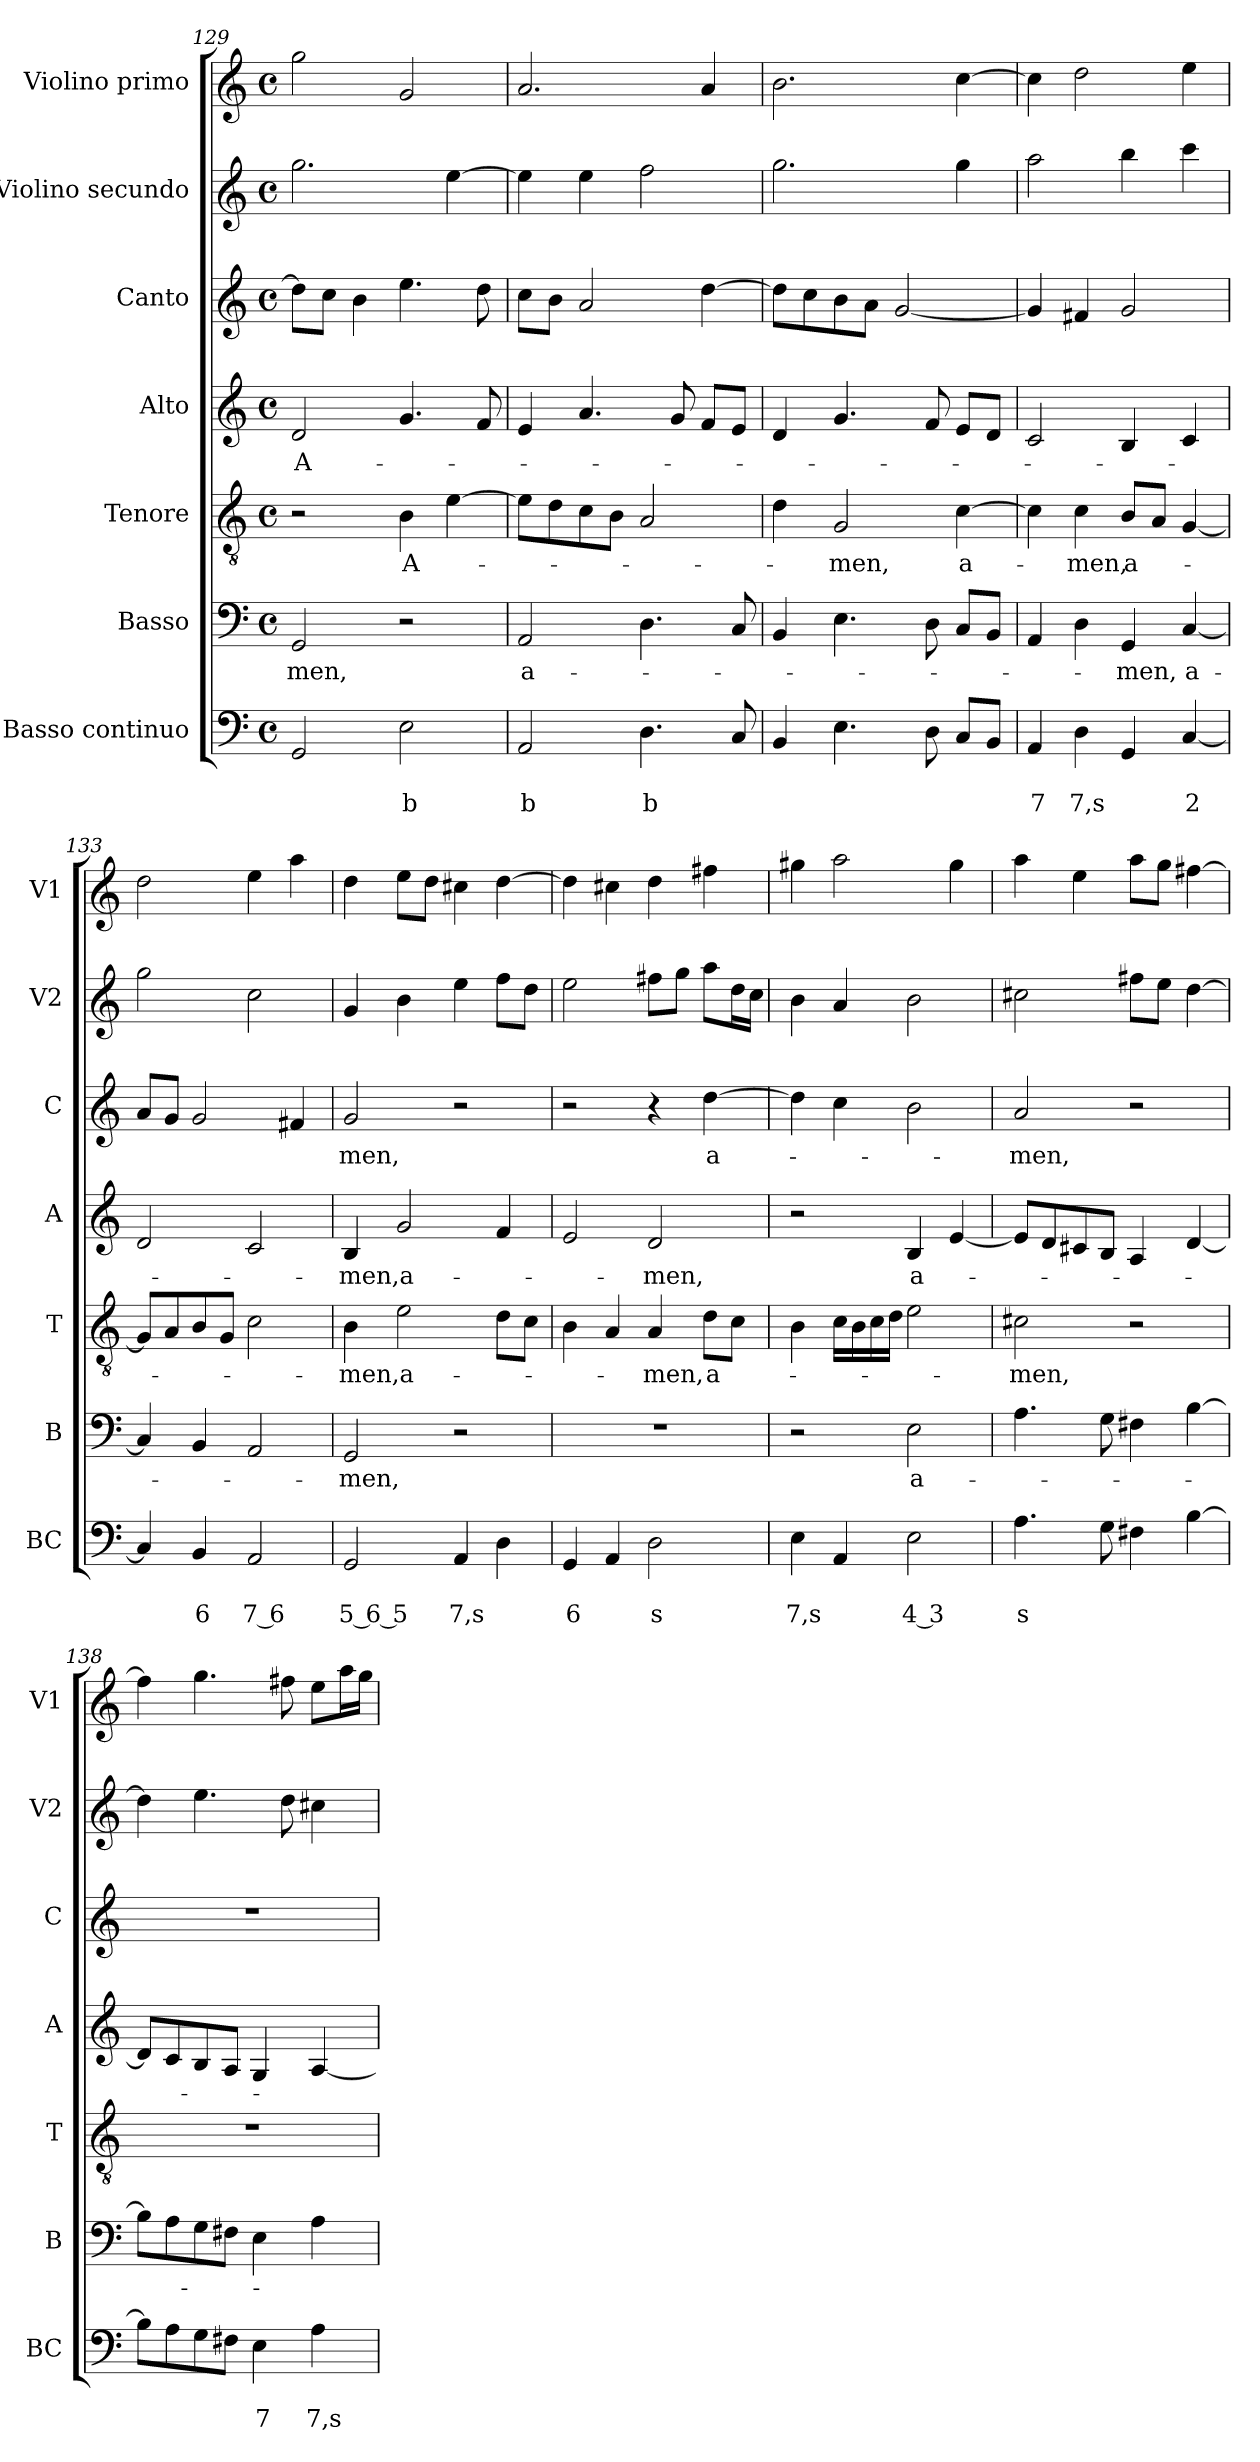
**kern	**text	**text	**kern	**text	**kern	**text	**kern	**text	**kern	**text	**kern	**kern
*part7	*part7	*part7	*part6	*part6	*part5	*part5	*part4	*part4	*part3	*part3	*part2	*part1
*staff7	*staff7	*staff7	*staff6	*staff6	*staff5	*staff5	*staff4	*staff4	*staff3	*staff3	*staff2	*staff1
*I"Basso continuo	*	*	*I"Basso	*	*I"Tenore	*	*I"Alto	*	*I"Canto	*	*I"Violino secundo	*I"Violino primo
*I'BC	*	*	*I'B	*	*I'T	*	*I'A	*	*I'C	*	*I'V2	*I'V1
*clefF4	*	*	*clefF4	*	*clefGv2	*	*clefG2	*	*clefG2	*	*clefG2	*clefG2
*k[]	*	*	*k[]	*	*k[]	*	*k[]	*	*k[]	*	*k[]	*k[]
*C:	*	*	*C:	*	*C:	*	*C:	*	*C:	*	*C:	*C:
*M4/4	*	*	*M4/4	*	*M4/4	*	*M4/4	*	*M4/4	*	*M4/4	*M4/4
*met(c)	*	*	*met(c)	*	*met(c)	*	*met(c)	*	*met(c)	*	*met(c)	*met(c)
=129	=129	=129	=129	=129	=129	=129	=129	=129	=129	=129	=129	=129
!	!	!	!	!LO:LY:b	!	!	!	!LO:LY:b	!	!	!	!
2GG/	.	.	2GG/	-men,	2r	.	2d/	A-	8dd\L]	.	2.gg\	2gg\
.	.	.	.	.	.	.	.	.	8cc\J	.	.	.
.	.	.	.	.	.	.	.	.	4b\	.	.	.
!	!	!LO:LY:b	!	!	!	!LO:LY:b	!	!	!	!	!	!
2E\	.	b	2r	.	4B\	A-	4.g/	.	4.ee\	.	.	2g/
.	.	.	.	.	[4e\	.	.	.	.	.	[4ee\	.
.	.	.	.	.	.	.	8f/	.	8dd\	.	.	.
=130	=130	=130	=130	=130	=130	=130	=130	=130	=130	=130	=130	=130
!	!	!LO:LY:b	!	!LO:LY:b	!	!	!	!	!	!	!	!
2AA/	.	b	2AA/	a-	8e\L]	.	4e/	.	8cc\L	.	4ee\]	2.a/
.	.	.	.	.	8d\	.	.	.	8b\J	.	.	.
.	.	.	.	.	8c\	.	4.a/	.	2a/	.	4ee\	.
.	.	.	.	.	8B\J	.	.	.	.	.	.	.
!	!	!LO:LY:b	!	!	!	!	!	!	!	!	!	!
4.D\	.	b	4.D\	.	2A/	.	.	.	.	.	2ff\	.
.	.	.	.	.	.	.	8g/	.	.	.	.	.
.	.	.	.	.	.	.	8f/L	.	[4dd\	.	.	4a/
8C/	.	.	8C/	.	.	.	8e/J	.	.	.	.	.
!!LO:PB:g=z
=131	=131	=131	=131	=131	=131	=131	=131	=131	=131	=131	=131	=131
4BB/	.	.	4BB/	.	4d\	.	4d/	.	8dd\L]	.	2.gg\	2.b\
.	.	.	.	.	.	.	.	.	8cc\	.	.	.
!	!	!	!	!	!	!LO:LY:b	!	!	!	!	!	!
4.E\	.	.	4.E\	.	2G/	-men,	4.g/	.	8b\	.	.	.
.	.	.	.	.	.	.	.	.	8a\J	.	.	.
.	.	.	.	.	.	.	.	.	[2g/	.	.	.
8D\	.	.	8D\	.	.	.	8f/	.	.	.	.	.
!	!	!	!	!	!	!LO:LY:b	!	!	!	!	!	!
8C/L	.	.	8C/L	.	[4c\	a-	8e/L	.	.	.	4gg\	[4cc\
8BB/J	.	.	8BB/J	.	.	.	8d/J	.	.	.	.	.
=132	=132	=132	=132	=132	=132	=132	=132	=132	=132	=132	=132	=132
!	!	!LO:LY:b	!	!	!	!	!	!	!	!	!	!
4AA/	.	7	4AA/	.	4c\]	.	2c/	.	4g/]	.	2aa\	4cc\]
!	!	!LO:LY:b	!	!	!	!LO:LY:b	!	!	!	!	!	!
4D\	.	7,s	4D\	.	4c\	-men,	.	.	4f#X/	.	.	2dd\
!	!	!	!	!LO:LY:b	!	!LO:LY:b	!	!	!	!	!	!
4GG/	.	.	4GG/	-men,	8B/L	a-	4B/	.	2g/	.	4bb\	.
.	.	.	.	.	8A/J	.	.	.	.	.	.	.
!	!	!LO:LY:b	!	!LO:LY:b	!	!	!	!	!	!	!	!
[4C/	.	2	[4C/	a-	[4G/	.	4c/	.	.	.	4ccc\	4ee\
=133	=133	=133	=133	=133	=133	=133	=133	=133	=133	=133	=133	=133
4C/]	.	.	4C/]	.	8G/L]	.	2d/	.	8a/L	.	2gg\	2dd\
.	.	.	.	.	8A/	.	.	.	8g/J	.	.	.
!	!	!LO:LY:b	!	!	!	!	!	!	!	!	!	!
4BB/	.	6	4BB/	.	8B/	.	.	.	2g/	.	.	.
.	.	.	.	.	8G/J	.	.	.	.	.	.	.
!	!	!LO:LY:b	!	!	!	!	!	!	!	!	!	!
2AA/	.	7 6	2AA/	.	2c\	.	2c/	.	.	.	2cc\	4ee\
.	.	.	.	.	.	.	.	.	4f#X/	.	.	4aa\
=134	=134	=134	=134	=134	=134	=134	=134	=134	=134	=134	=134	=134
!	!	!LO:LY:b	!	!LO:LY:b	!	!LO:LY:b	!	!LO:LY:b	!	!LO:LY:b	!	!
2GG/	.	5 6 5	2GG/	-men,	4B\	-men,	4B/	-men,	2g/	-men,	4g/	4dd\
!	!	!	!	!	!	!LO:LY:b	!	!LO:LY:b	!	!	!	!
.	.	.	.	.	2e\	a-	2g/	a-	.	.	4b\	8ee\L
.	.	.	.	.	.	.	.	.	.	.	.	8dd\J
!	!	!LO:LY:b	!	!	!	!	!	!	!	!	!	!
4AA/	.	7,s	2r	.	.	.	.	.	2r	.	4ee\	4cc#X\
4D\	.	.	.	.	8d\L	.	4f/	.	.	.	8ff\L	[4dd\
.	.	.	.	.	8c\J	.	.	.	.	.	8dd\J	.
=135	=135	=135	=135	=135	=135	=135	=135	=135	=135	=135	=135	=135
!	!	!LO:LY:b	!	!	!	!	!	!	!	!	!	!
4GG/	.	6	1r	.	4B\	.	2e/	.	2r	.	2ee\	4dd\]
4AA/	.	.	.	.	4A/	.	.	.	.	.	.	4cc#X\
!	!	!LO:LY:b	!	!	!	!LO:LY:b	!	!LO:LY:b	!	!	!	!
2D\	.	s	.	.	4A/	-men,	2d/	-men,	4r	.	8ff#X\L	4dd\
.	.	.	.	.	.	.	.	.	.	.	8gg\J	.
!	!	!	!	!	!	!LO:LY:b	!	!	!	!LO:LY:b	!	!
.	.	.	.	.	8d\L	a-	.	.	[4dd\	a-	8aa\L	4ff#X\
.	.	.	.	.	8c\J	.	.	.	.	.	16dd\L	.
.	.	.	.	.	.	.	.	.	.	.	16cc\JJ	.
=136	=136	=136	=136	=136	=136	=136	=136	=136	=136	=136	=136	=136
!	!	!LO:LY:b	!	!	!	!	!	!	!	!	!	!
4E\	.	7,s	2r	.	4B\	.	2r	.	4dd\]	.	4b\	4gg#X\
4AA/	.	.	.	.	16c\LL	.	.	.	4cc\	.	4a/	2aa\
.	.	.	.	.	16B\	.	.	.	.	.	.	.
.	.	.	.	.	16c\	.	.	.	.	.	.	.
.	.	.	.	.	16d\JJ	.	.	.	.	.	.	.
!	!	!LO:LY:b	!	!LO:LY:b	!	!	!	!LO:LY:b	!	!	!	!
2E\	.	4 3	2E\	a-	2e\	.	4B/	a-	2b\	.	2b\	.
.	.	.	.	.	.	.	[4e/	.	.	.	.	4gg#\
!!LO:LB:g=z
=137	=137	=137	=137	=137	=137	=137	=137	=137	=137	=137	=137	=137
!	!	!LO:LY:b	!	!	!	!LO:LY:b	!	!	!	!LO:LY:b	!	!
4.A\	.	s	4.A\	.	2c#X\	-men,	8e/L]	.	2a/	-men,	2cc#X\	4aa\
.	.	.	.	.	.	.	8d/	.	.	.	.	.
.	.	.	.	.	.	.	8c#X/	.	.	.	.	4ee\
8G\	.	.	8G\	.	.	.	8B/J	.	.	.	.	.
4F#X\	.	.	4F#X\	.	2r	.	4A/	.	2r	.	8ff#X\L	8aa\L
.	.	.	.	.	.	.	.	.	.	.	8ee\J	8gg\J
[4B\	.	.	[4B\	.	.	.	[4d/	.	.	.	[4dd\	[4ff#X\
=138	=138	=138	=138	=138	=138	=138	=138	=138	=138	=138	=138	=138
8B\L]	.	.	8B\L]	.	1r	.	8d/L]	.	1r	.	4dd\]	4ff#\]
8A\	.	.	8A\	.	.	.	8c/	.	.	.	.	.
8G\	.	.	8G\	.	.	.	8B/	.	.	.	4.ee\	4.gg\
8F#X\J	.	.	8F#X\J	.	.	.	8A/J	.	.	.	.	.
!	!	!LO:LY:b	!	!	!	!	!	!	!	!	!	!
4E\	.	7	4E\	.	.	.	4G/	.	.	.	.	.
.	.	.	.	.	.	.	.	.	.	.	8dd\	8ff#X\
!	!	!LO:LY:b	!	!	!	!	!	!	!	!	!	!
4A\	.	7,s	4A\	.	.	.	[4A/	.	.	.	4cc#X\	8ee\L
.	.	.	.	.	.	.	.	.	.	.	.	16aa\L
.	.	.	.	.	.	.	.	.	.	.	.	16gg\JJ
=	=	=	=	=	=	=	=	=	=	=	=	=
*-	*-	*-	*-	*-	*-	*-	*-	*-	*-	*-	*-	*-
